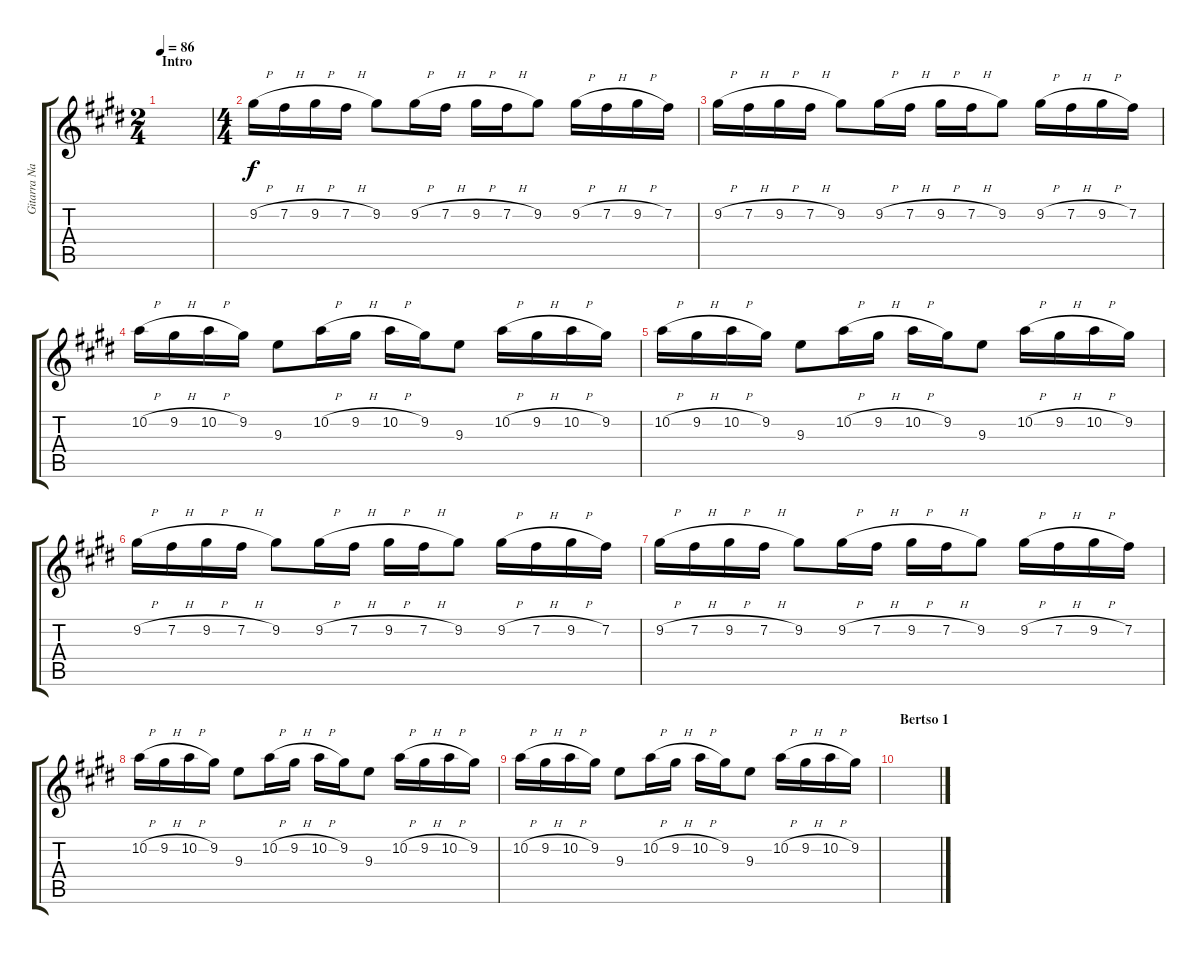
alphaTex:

\track ("Gitarra Nagusia" "Gitarra Na") {instrument distortionguitar}
\staff {score tabs}
\tuning (E4 B3 G3 D3 A2 E2) {hide}
\ts (2 4)
\section ("" "Intro")
\tempo 86
\clef g2
\ks e
|
\ts (4 4)
9.2{h}.16 7.2{h}.16 9.2{h}.16 7.2{h}.16 9.2.8 9.2{h}.16 7.2{h}.16 9.2{h}.16 7.2{h}.16 9.2.8 9.2{h}.16 7.2{h}.16 9.2{h}.16 7.2.16 |
9.2{h}.16 7.2{h}.16 9.2{h}.16 7.2{h}.16 9.2.8 9.2{h}.16 7.2{h}.16 9.2{h}.16 7.2{h}.16 9.2.8 9.2{h}.16 7.2{h}.16 9.2{h}.16 7.2.16 |
10.2{h}.16 9.2{h}.16 10.2{h}.16 9.2.16 9.3.8 10.2{h}.16 9.2{h}.16 10.2{h}.16 9.2.16 9.3.8 10.2{h}.16 9.2{h}.16 10.2{h}.16 9.2.16 |
10.2{h}.16 9.2{h}.16 10.2{h}.16 9.2.16 9.3.8 10.2{h}.16 9.2{h}.16 10.2{h}.16 9.2.16 9.3.8 10.2{h}.16 9.2{h}.16 10.2{h}.16 9.2.16 |
9.2{h}.16 7.2{h}.16 9.2{h}.16 7.2{h}.16 9.2.8 9.2{h}.16 7.2{h}.16 9.2{h}.16 7.2{h}.16 9.2.8 9.2{h}.16 7.2{h}.16 9.2{h}.16 7.2.16 |
9.2{h}.16 7.2{h}.16 9.2{h}.16 7.2{h}.16 9.2.8 9.2{h}.16 7.2{h}.16 9.2{h}.16 7.2{h}.16 9.2.8 9.2{h}.16 7.2{h}.16 9.2{h}.16 7.2.16 |
10.2{h}.16 9.2{h}.16 10.2{h}.16 9.2.16 9.3.8 10.2{h}.16 9.2{h}.16 10.2{h}.16 9.2.16 9.3.8 10.2{h}.16 9.2{h}.16 10.2{h}.16 9.2.16 |
10.2{h}.16 9.2{h}.16 10.2{h}.16 9.2.16 9.3.8 10.2{h}.16 9.2{h}.16 10.2{h}.16 9.2.16 9.3.8 10.2{h}.16 9.2{h}.16 10.2{h}.16 9.2.16 |
\section ("" "Bertso 1")
